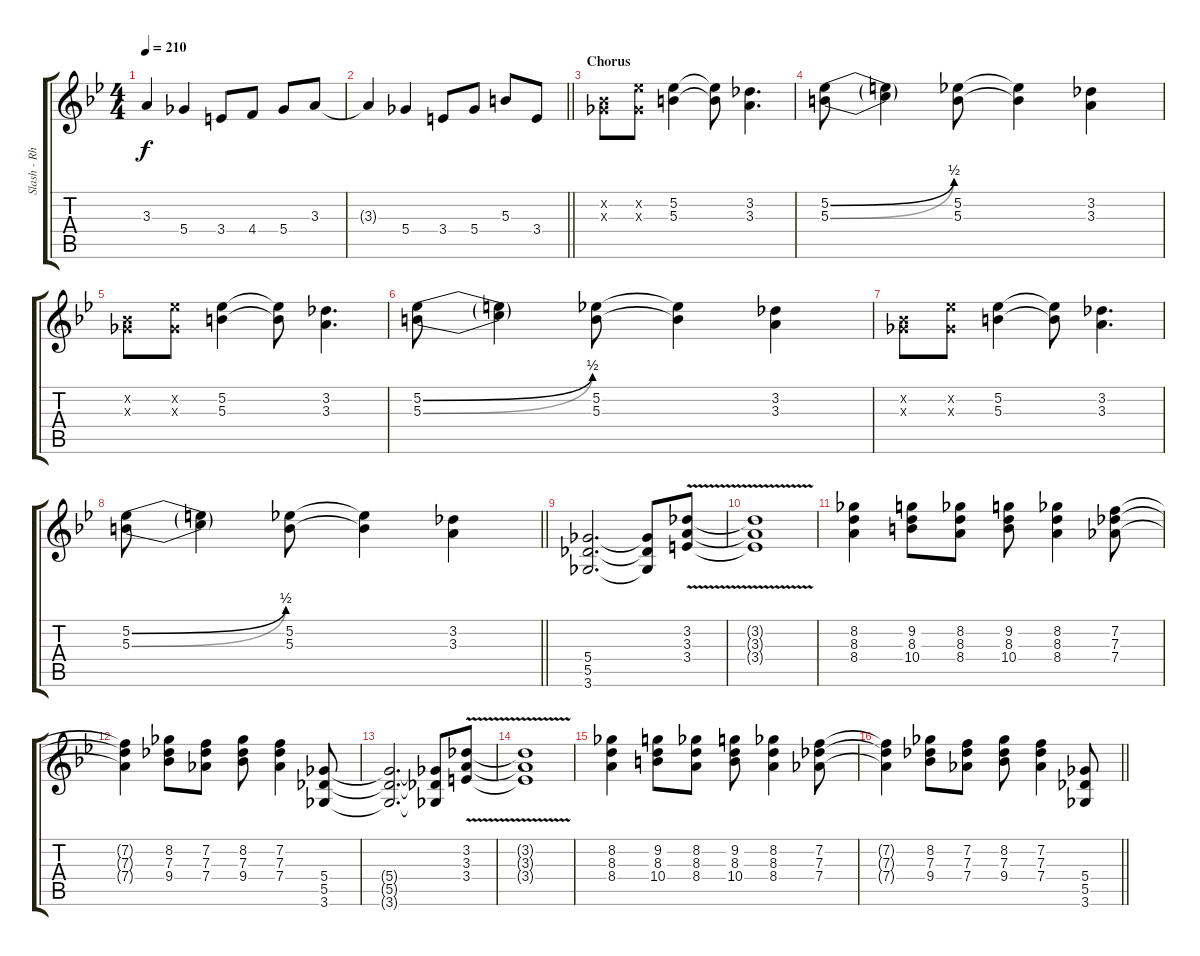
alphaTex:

\track ("Slash - Rhytm Guitar" "Slash - Rh") {instrument distortionguitar}
\staff {score tabs}
\tuning (Eb4 Bb3 Gb3 Db3 Ab2 Eb2) {hide}
\ts (4 4)
\tempo 210
\clef g2
\ks bb
3.3.4{dy f} 5.4.4 3.4.8 4.4.8 5.4.8 3.3.8 |
\barLineRight lightlight
3.3{t}.4 5.4.4 3.4.8 5.4.8 5.3.8 3.4.8 |
\section ("" "Chorus")
(0.2{x} 0.3{x}).8 (5.2{x} 0.3{x}).8 (5.2 5.3).4 (5.2{t} 5.3{t}).8 (3.2 3.3).4{d} |
(5.2{be (bend 0 0 60 2)} 5.3{be (bend 0 0 60 2)}).8 (5.2{t} 5.3{t}).4 (5.2 5.3).8 (5.2{t} 5.3{t}).4 (3.2 3.3).4 |
(0.2{x} 0.3{x}).8 (5.2{x} 0.3{x}).8 (5.2 5.3).4 (5.2{t} 5.3{t}).8 (3.2 3.3).4{d} |
(5.2{be (bend 0 0 60 2)} 5.3{be (bend 0 0 60 2)}).8 (5.2{t} 5.3{t}).4 (5.2 5.3).8 (5.2{t} 5.3{t}).4 (3.2 3.3).4 |
(0.2{x} 0.3{x}).8 (5.2{x} 0.3{x}).8 (5.2 5.3).4 (5.2{t} 5.3{t}).8 (3.2 3.3).4{d} |
\barLineRight lightlight
(5.2{be (bend 0 0 60 2)} 5.3{be (bend 0 0 60 2)}).8 (5.2{t} 5.3{t}).4 (5.2 5.3).8 (5.2{t} 5.3{t}).4 (3.2 3.3).4 |
(5.4 5.5 3.6).2{d} (5.4{t} 5.5{t} 3.6{t}).8 (3.2{v} 3.3{v} 3.4{v}).8 |
(3.2{t} 3.3{t} 3.4{t}).1 |
(8.2 8.3 8.4).4 (9.2 8.3 10.4).8 (8.2 8.3 8.4).8 (9.2 8.3 10.4).8 (8.2 8.3 8.4).4 (7.2 7.3 7.4).8 |
(7.2{t} 7.3{t} 7.4{t}).4 (8.2 7.3 9.4).8 (7.2 7.3 7.4).8 (8.2 7.3 9.4).8 (7.2 7.3 7.4).4 (5.4 5.5 3.6).8 |
(5.4{t} 5.5{t} 3.6{t}).2{d} (5.4{t} 5.5{t} 3.6{t}).8 (3.2{v} 3.3{v} 3.4{v}).8 |
(3.2{t} 3.3{t} 3.4{t}).1 |
(8.2 8.3 8.4).4 (9.2 8.3 10.4).8 (8.2 8.3 8.4).8 (9.2 8.3 10.4).8 (8.2 8.3 8.4).4 (7.2 7.3 7.4).8 |
\barLineRight lightlight
(7.2{t} 7.3{t} 7.4{t}).4 (8.2 7.3 9.4).8 (7.2 7.3 7.4).8 (8.2 7.3 9.4).8 (7.2 7.3 7.4).4 (5.4 5.5 3.6).8
